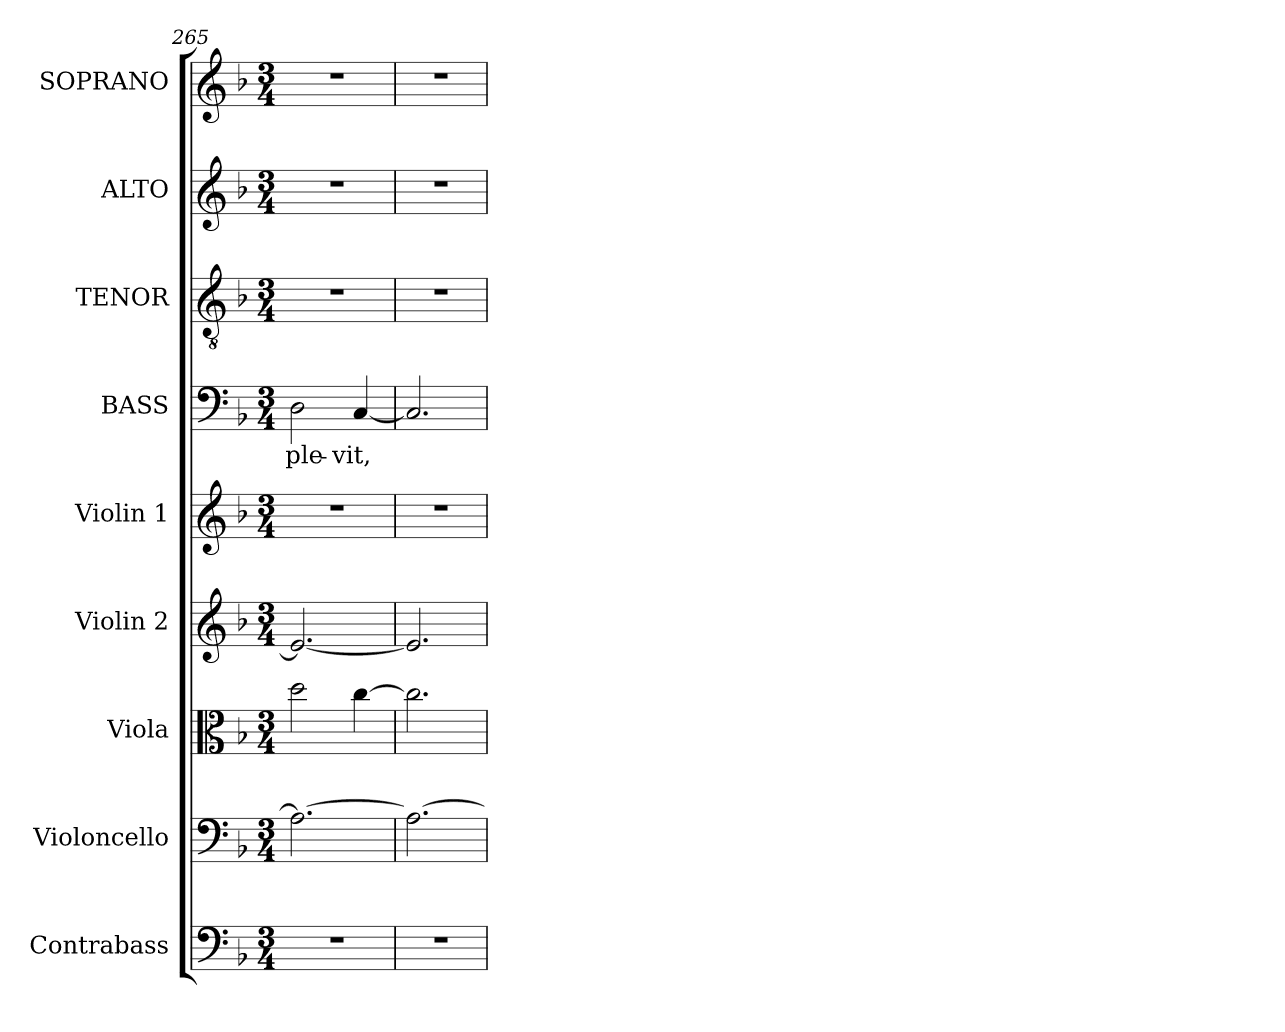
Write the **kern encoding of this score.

**kern	**kern	**kern	**kern	**kern	**kern	**text	**kern	**kern	**kern
*part9	*part8	*part7	*part6	*part5	*part4	*part4	*part3	*part2	*part1
*staff9	*staff8	*staff7	*staff6	*staff5	*staff4	*staff4	*staff3	*staff2	*staff1
*I"Contrabass	*I"Violoncello	*I"Viola	*I"Violin 2	*I"Violin 1	*I"BASS	*	*I"TENOR	*I"ALTO	*I"SOPRANO
*I'Cb.	*I'Vc.	*I'Vla.	*I'Vln. 2	*I'Vln. 1	*I'B.	*	*I'T.	*I'A.	*I'S.
*clefF4	*clefF4	*clefC3	*clefG2	*clefG2	*clefF4	*	*clefGv2	*clefG2	*clefG2
*ITrd7c12	*	*	*	*	*	*	*ITrd7c12	*	*
*k[b-]	*k[b-]	*k[b-]	*k[b-]	*k[b-]	*k[b-]	*	*k[b-]	*k[b-]	*k[b-]
*F:	*F:	*F:	*F:	*F:	*F:	*	*F:	*F:	*F:
*M3/4	*M3/4	*M3/4	*M3/4	*M3/4	*M3/4	*	*M3/4	*M3/4	*M3/4
=265	=265	=265	=265	=265	=265	=265	=265	=265	=265
!LO:N:vis=1	!	!	!	!LO:N:vis=1	!	!	!	!	!
!	!	!	!	!	!	!LO:LY:b:color=#000000	!LO:N:vis=1	!LO:N:vis=1	!LO:N:vis=1
2.r	2.Ai\_>	2ddi\	2.ei/_<	2.r	2Di\	-ple-	2.r	2.r	2.r
!	!	!	!	!	!	!LO:LY:b:color=#000000	!	!	!
.	.	[>4cci\	.	.	[<4Ci/	-vit,	.	.	.
=266	=266	=266	=266	=266	=266	=266	=266	=266	=266
!LO:N:vis=1	!	!	!	!LO:N:vis=1	!	!	!LO:N:vis=1	!LO:N:vis=1	!LO:N:vis=1
2.r	2.Ai\_>	2.cci\]	2.ei/]	2.r	2.Ci/]	.	2.r	2.r	2.r
=	=	=	=	=	=	=	=	=	=
*-	*-	*-	*-	*-	*-	*-	*-	*-	*-
